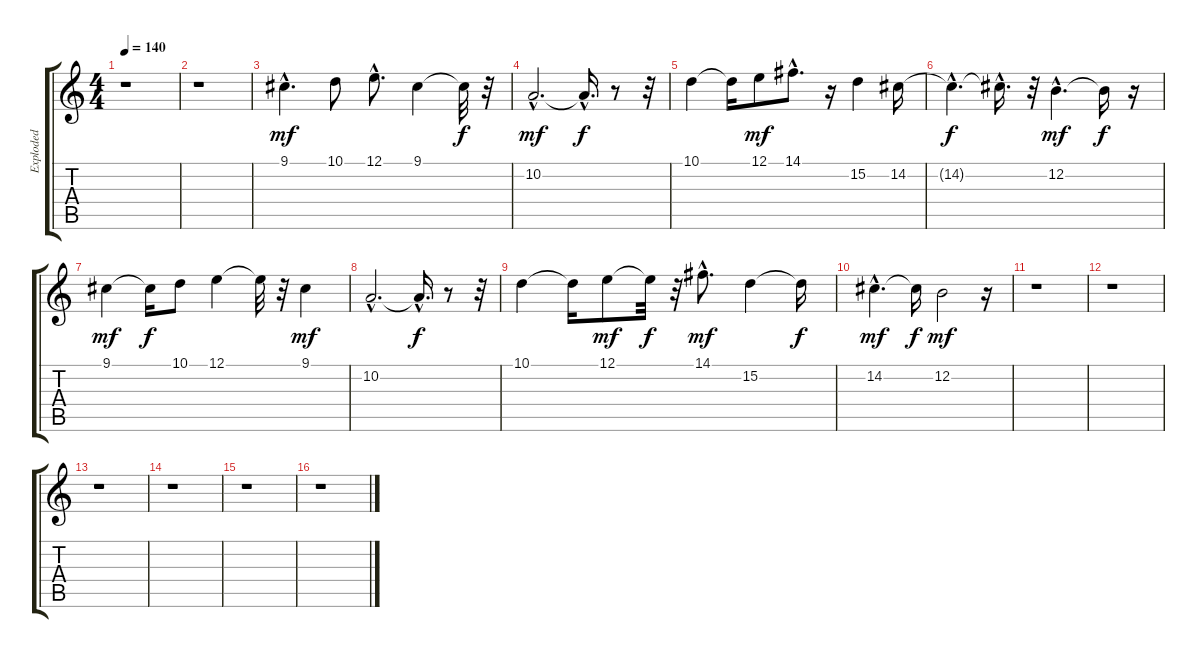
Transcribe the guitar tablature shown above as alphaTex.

\track ("Exploded" "Exploded") {instrument viola}
\staff {score tabs}
\tuning (E4 B3 G3 D3 A2 E2) {hide}
\ts (4 4)
\tempo 140
\clef g2
\ks c
r.1{dy f} |
r.1 |
9.1{hac}.4{d dy mf} 10.1.8 12.1{hac}.8{d} 9.1.4 9.1{t}.32{dy f} r.32 |
10.2{hac}.2{d dy mf} 10.2{hac t}.16{d dy f} r.8 r.32 |
10.1.4 10.1{t}.16 12.1.8{dy mf} 14.1{hac}.8{d} r.16 15.2.4 14.2.16 |
14.2{hac t}.4{d dy f} 14.2{hac t}.16{d} r.32 12.2{hac}.4{d dy mf} 12.2{t}.16{dy f} r.16 |
9.1.4{dy mf} 9.1{t}.16{dy f} 10.1.8 12.1.4 12.1{t}.32 r.32 9.1.4{dy mf} |
10.2{hac}.2{d} 10.2{hac t}.16{d dy f} r.8 r.32 |
10.1.4 10.1{t}.16 12.1.8{dy mf} 12.1{t}.32{dy f} r.32 14.1{hac}.8{d dy mf} 15.2.4 15.2{t}.16{dy f} |
14.2{hac}.4{d dy mf} 14.2{t}.16{dy f} 12.2.2{dy mf} r.16 |
r.1 |
r.1 |
r.1 |
r.1 |
r.1 |
r.1
